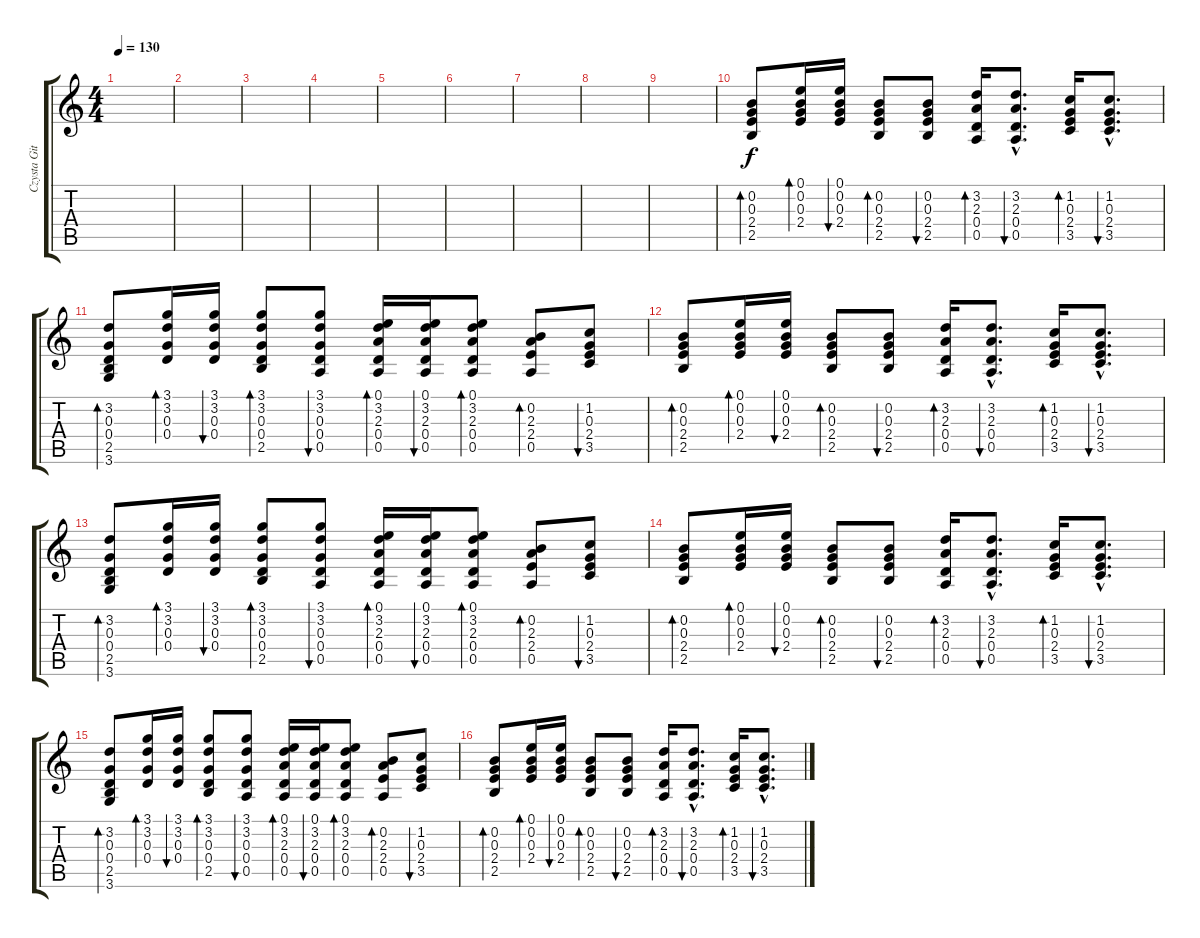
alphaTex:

\track ("Czysta Gitara 2" "Czysta Git") {instrument electricguitarclean}
\staff {score tabs}
\tuning (E4 B3 G3 D3 A2 E2) {hide}
\ts (4 4)
\tempo 130
\clef g2
\ks c
|
|
|
|
|
|
|
|
|
(0.2 0.3 2.4 2.5).8{bd 240} (0.1 0.2 0.3 2.4).16{bd 60} (0.1 0.2 0.3 2.4).16{bu 60} (0.2 0.3 2.4 2.5).8{bd 60} (0.2 0.3 2.4 2.5).8{bu 240} (3.2 2.3 0.4 0.5).16{bd 60} (3.2{hac} 2.3{hac} 0.4{hac} 0.5{hac}).8{d bu 60} (1.2 0.3 2.4 3.5).16{bd 60} (1.2{hac} 0.3{hac} 2.4{hac} 3.5{hac}).8{d bu 60} |
(3.2 0.3 0.4 2.5 3.6).8{bd 60} (3.1 3.2 0.3 0.4).16{bd 240} (3.1 3.2 0.3 0.4).16{bu 240} (3.1 3.2 0.3 0.4 2.5).8{bd 240} (3.1 3.2 0.3 0.4 0.5).8{bu 60} (0.1 3.2 2.3 0.4 0.5).16{bd 60} (0.1 3.2 2.3 0.4 0.5).16{bu 60} (0.1 3.2 2.3 0.4 0.5).8{bd 60} (0.2 2.3 2.4 0.5).8{bd 60} (1.2 0.3 2.4 3.5).8{bu 60} |
(0.2 0.3 2.4 2.5).8{bd 240} (0.1 0.2 0.3 2.4).16{bd 60} (0.1 0.2 0.3 2.4).16{bu 60} (0.2 0.3 2.4 2.5).8{bd 60} (0.2 0.3 2.4 2.5).8{bu 240} (3.2 2.3 0.4 0.5).16{bd 60} (3.2{hac} 2.3{hac} 0.4{hac} 0.5{hac}).8{d bu 60} (1.2 0.3 2.4 3.5).16{bd 60} (1.2{hac} 0.3{hac} 2.4{hac} 3.5{hac}).8{d bu 60} |
(3.2 0.3 0.4 2.5 3.6).8{bd 60} (3.1 3.2 0.3 0.4).16{bd 240} (3.1 3.2 0.3 0.4).16{bu 240} (3.1 3.2 0.3 0.4 2.5).8{bd 240} (3.1 3.2 0.3 0.4 0.5).8{bu 60} (0.1 3.2 2.3 0.4 0.5).16{bd 60} (0.1 3.2 2.3 0.4 0.5).16{bu 60} (0.1 3.2 2.3 0.4 0.5).8{bd 60} (0.2 2.3 2.4 0.5).8{bd 60} (1.2 0.3 2.4 3.5).8{bu 60} |
(0.2 0.3 2.4 2.5).8{bd 240} (0.1 0.2 0.3 2.4).16{bd 60} (0.1 0.2 0.3 2.4).16{bu 60} (0.2 0.3 2.4 2.5).8{bd 60} (0.2 0.3 2.4 2.5).8{bu 240} (3.2 2.3 0.4 0.5).16{bd 60} (3.2{hac} 2.3{hac} 0.4{hac} 0.5{hac}).8{d bu 60} (1.2 0.3 2.4 3.5).16{bd 60} (1.2{hac} 0.3{hac} 2.4{hac} 3.5{hac}).8{d bu 60} |
(3.2 0.3 0.4 2.5 3.6).8{bd 60} (3.1 3.2 0.3 0.4).16{bd 240} (3.1 3.2 0.3 0.4).16{bu 240} (3.1 3.2 0.3 0.4 2.5).8{bd 240} (3.1 3.2 0.3 0.4 0.5).8{bu 60} (0.1 3.2 2.3 0.4 0.5).16{bd 60} (0.1 3.2 2.3 0.4 0.5).16{bu 60} (0.1 3.2 2.3 0.4 0.5).8{bd 60} (0.2 2.3 2.4 0.5).8{bd 60} (1.2 0.3 2.4 3.5).8{bu 60} |
(0.2 0.3 2.4 2.5).8{bd 240} (0.1 0.2 0.3 2.4).16{bd 60} (0.1 0.2 0.3 2.4).16{bu 60} (0.2 0.3 2.4 2.5).8{bd 60} (0.2 0.3 2.4 2.5).8{bu 240} (3.2 2.3 0.4 0.5).16{bd 60} (3.2{hac} 2.3{hac} 0.4{hac} 0.5{hac}).8{d bu 60} (1.2 0.3 2.4 3.5).16{bd 60} (1.2{hac} 0.3{hac} 2.4{hac} 3.5{hac}).8{d bu 60}
